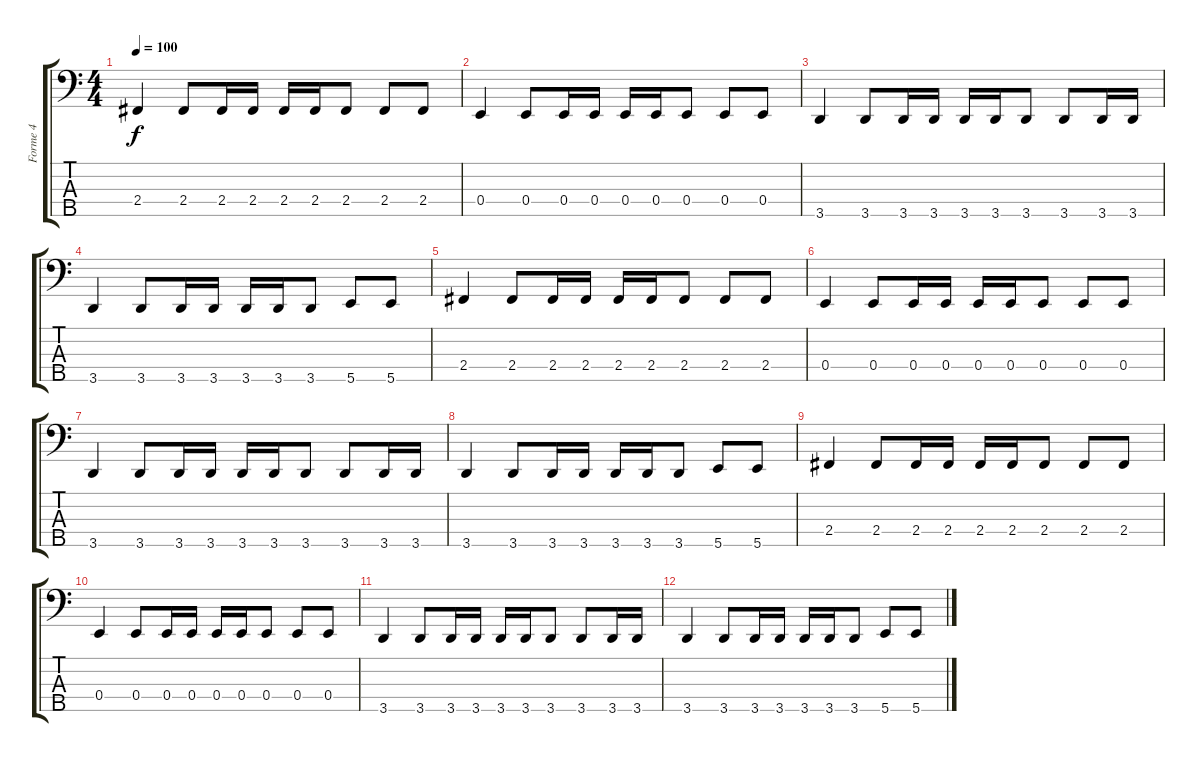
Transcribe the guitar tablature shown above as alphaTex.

\track ("Forme 4" "Forme 4") {instrument electricbasspick}
\staff {score tabs}
\tuning (G2 D2 A1 E1 B0) {hide}
\ts (4 4)
\tempo 100
\clef f4
\ks c
2.4.4{dy f} 2.4.8 2.4.16 2.4.16 2.4.16 2.4.16 2.4.8 2.4.8 2.4.8 |
0.4.4 0.4.8 0.4.16 0.4.16 0.4.16 0.4.16 0.4.8 0.4.8 0.4.8 |
3.5.4 3.5.8 3.5.16 3.5.16 3.5.16 3.5.16 3.5.8 3.5.8 3.5.16 3.5.16 |
3.5.4 3.5.8 3.5.16 3.5.16 3.5.16 3.5.16 3.5.8 5.5.8 5.5.8 |
2.4.4 2.4.8 2.4.16 2.4.16 2.4.16 2.4.16 2.4.8 2.4.8 2.4.8 |
0.4.4 0.4.8 0.4.16 0.4.16 0.4.16 0.4.16 0.4.8 0.4.8 0.4.8 |
3.5.4 3.5.8 3.5.16 3.5.16 3.5.16 3.5.16 3.5.8 3.5.8 3.5.16 3.5.16 |
3.5.4 3.5.8 3.5.16 3.5.16 3.5.16 3.5.16 3.5.8 5.5.8 5.5.8 |
2.4.4 2.4.8 2.4.16 2.4.16 2.4.16 2.4.16 2.4.8 2.4.8 2.4.8 |
0.4.4 0.4.8 0.4.16 0.4.16 0.4.16 0.4.16 0.4.8 0.4.8 0.4.8 |
3.5.4 3.5.8 3.5.16 3.5.16 3.5.16 3.5.16 3.5.8 3.5.8 3.5.16 3.5.16 |
3.5.4 3.5.8 3.5.16 3.5.16 3.5.16 3.5.16 3.5.8 5.5.8 5.5.8
